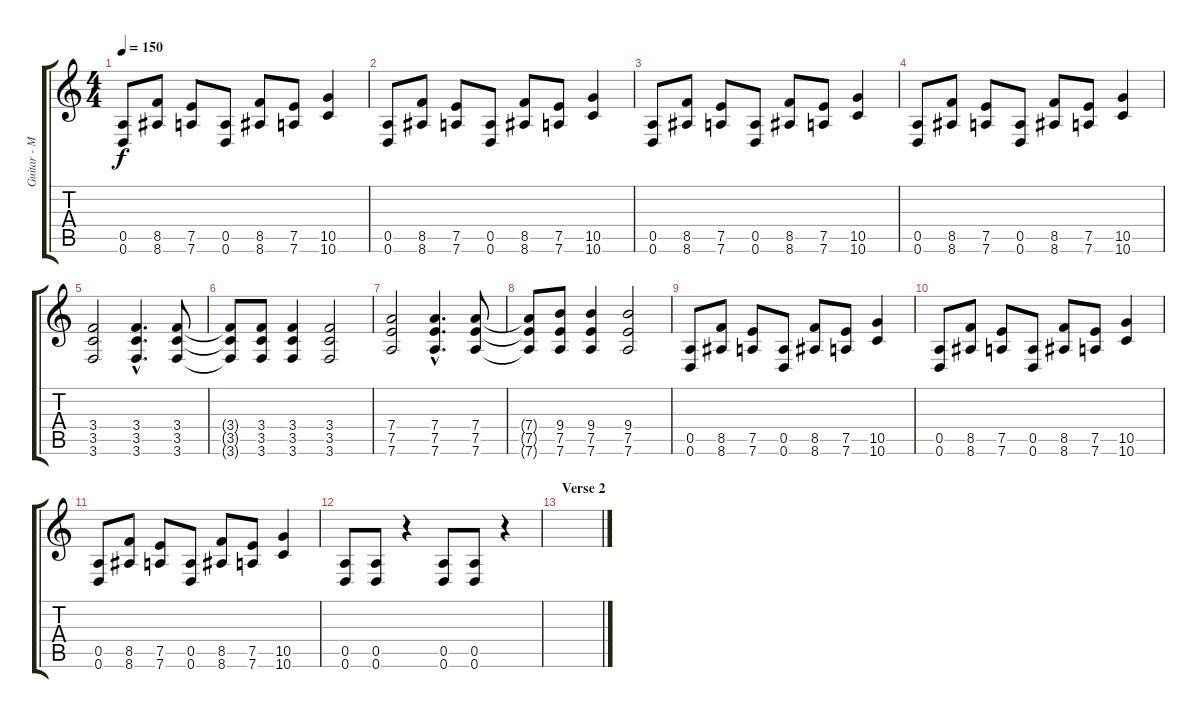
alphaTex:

\track ("Guitar - Marcus" "Guitar - M") {instrument distortionguitar}
\staff {score tabs}
\tuning (E4 B3 G3 D3 A2 D2) {hide}
\ts (4 4)
\tempo 150
\clef g2
\ks c
(0.5 0.6).8{dy f} (8.5 8.6).8 (7.5 7.6).8 (0.5 0.6).8 (8.5 8.6).8 (7.5 7.6).8 (10.5 10.6).4 |
(0.5 0.6).8 (8.5 8.6).8 (7.5 7.6).8 (0.5 0.6).8 (8.5 8.6).8 (7.5 7.6).8 (10.5 10.6).4 |
(0.5 0.6).8 (8.5 8.6).8 (7.5 7.6).8 (0.5 0.6).8 (8.5 8.6).8 (7.5 7.6).8 (10.5 10.6).4 |
(0.5 0.6).8 (8.5 8.6).8 (7.5 7.6).8 (0.5 0.6).8 (8.5 8.6).8 (7.5 7.6).8 (10.5 10.6).4 |
(3.4 3.5 3.6).2 (3.4{hac} 3.5{hac} 3.6{hac}).4{d} (3.4 3.5 3.6).8 |
(3.4{t} 3.5{t} 3.6{t}).8 (3.4 3.5 3.6).8 (3.4 3.5 3.6).4 (3.4 3.5 3.6).2 |
(7.4 7.5 7.6).2 (7.4{hac} 7.5{hac} 7.6{hac}).4{d} (7.4 7.5 7.6).8 |
(7.4{t} 7.5{t} 7.6{t}).8 (9.4 7.5 7.6).8 (9.4 7.5 7.6).4 (9.4 7.5 7.6).2 |
(0.5 0.6).8 (8.5 8.6).8 (7.5 7.6).8 (0.5 0.6).8 (8.5 8.6).8 (7.5 7.6).8 (10.5 10.6).4 |
(0.5 0.6).8 (8.5 8.6).8 (7.5 7.6).8 (0.5 0.6).8 (8.5 8.6).8 (7.5 7.6).8 (10.5 10.6).4 |
(0.5 0.6).8 (8.5 8.6).8 (7.5 7.6).8 (0.5 0.6).8 (8.5 8.6).8 (7.5 7.6).8 (10.5 10.6).4 |
(0.5 0.6).8 (0.5 0.6).8 r.4 (0.5 0.6).8 (0.5 0.6).8 r.4 |
\section ("" "Verse 2")
